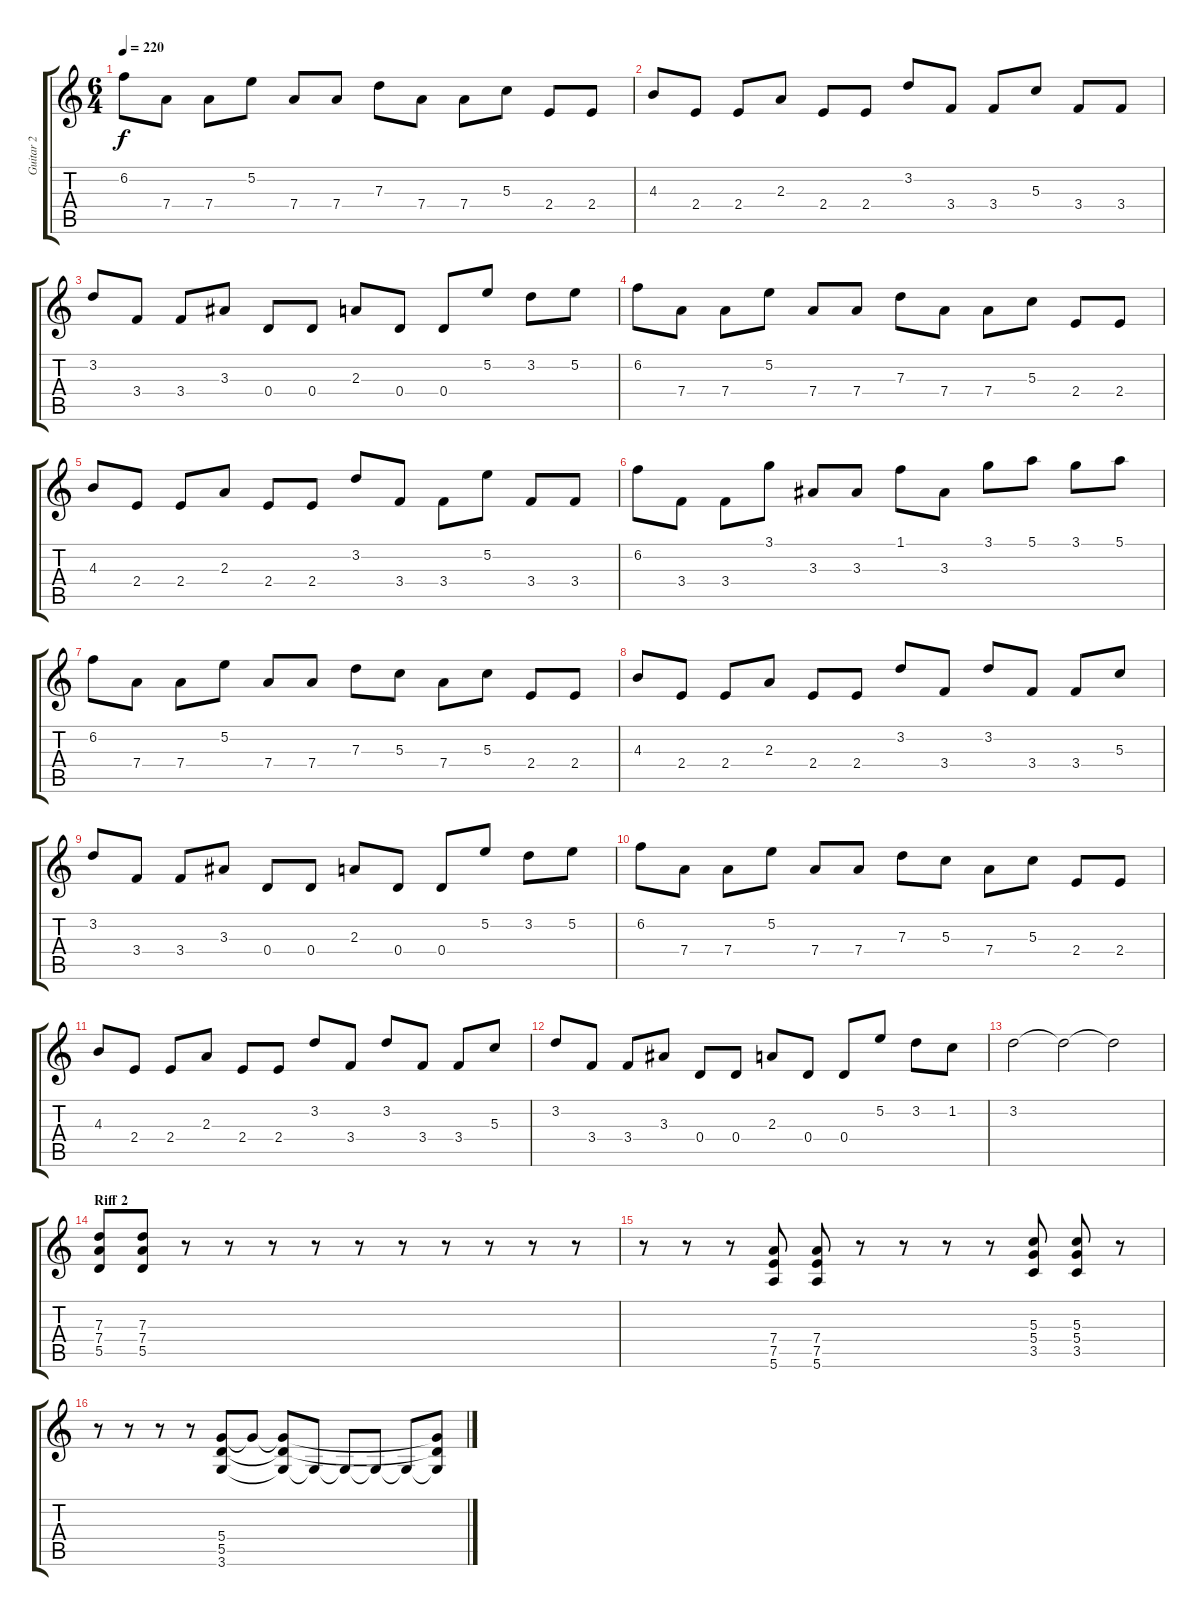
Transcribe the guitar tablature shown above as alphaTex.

\track ("Guitar 2" "Guitar 2") {instrument distortionguitar}
\staff {score tabs}
\tuning (E4 B3 G3 D3 A2 E2) {hide}
\ts (6 4)
\tempo 220
\clef g2
\ks c
6.2.8{dy f} 7.4.8 7.4.8 5.2.8 7.4.8 7.4.8 7.3.8 7.4.8 7.4.8 5.3.8 2.4.8 2.4.8 |
4.3.8 2.4.8 2.4.8 2.3.8 2.4.8 2.4.8 3.2.8 3.4.8 3.4.8 5.3.8 3.4.8 3.4.8 |
3.2.8 3.4.8 3.4.8 3.3.8 0.4.8 0.4.8 2.3.8 0.4.8 0.4.8 5.2.8 3.2.8 5.2.8 |
6.2.8 7.4.8 7.4.8 5.2.8 7.4.8 7.4.8 7.3.8 7.4.8 7.4.8 5.3.8 2.4.8 2.4.8 |
4.3.8 2.4.8 2.4.8 2.3.8 2.4.8 2.4.8 3.2.8 3.4.8 3.4.8 5.2.8 3.4.8 3.4.8 |
6.2.8 3.4.8 3.4.8 3.1.8 3.3.8 3.3.8 1.1.8 3.3.8 3.1.8 5.1.8 3.1.8 5.1.8 |
6.2.8 7.4.8 7.4.8 5.2.8 7.4.8 7.4.8 7.3.8 5.3.8 7.4.8 5.3.8 2.4.8 2.4.8 |
4.3.8 2.4.8 2.4.8 2.3.8 2.4.8 2.4.8 3.2.8 3.4.8 3.2.8 3.4.8 3.4.8 5.3.8 |
3.2.8 3.4.8 3.4.8 3.3.8 0.4.8 0.4.8 2.3.8 0.4.8 0.4.8 5.2.8 3.2.8 5.2.8 |
6.2.8 7.4.8 7.4.8 5.2.8 7.4.8 7.4.8 7.3.8 5.3.8 7.4.8 5.3.8 2.4.8 2.4.8 |
4.3.8 2.4.8 2.4.8 2.3.8 2.4.8 2.4.8 3.2.8 3.4.8 3.2.8 3.4.8 3.4.8 5.3.8 |
3.2.8 3.4.8 3.4.8 3.3.8 0.4.8 0.4.8 2.3.8 0.4.8 0.4.8 5.2.8 3.2.8 1.2.8 |
3.2.2 3.2{t}.2 3.2{t}.2 |
\section ("" "Riff 2")
(7.3 7.4 5.5).8 (7.3 7.4 5.5).8 r.8 r.8 r.8 r.8 r.8 r.8 r.8 r.8 r.8 r.8 |
r.8 r.8 r.8 (7.4 7.5 5.6).8 (7.4 7.5 5.6).8 r.8 r.8 r.8 r.8 (5.3 5.4 3.5).8 (5.3 5.4 3.5).8 r.8 |
r.8 r.8 r.8 r.8 (5.4 5.5 3.6).8 5.4{t}.8 (5.4{t} 5.5{t} 3.6{t}).8 3.6{t}.8 3.6{t}.8 3.6{t}.8 3.6{t}.8 (5.4{t} 5.5{t} 3.6{t}).8
